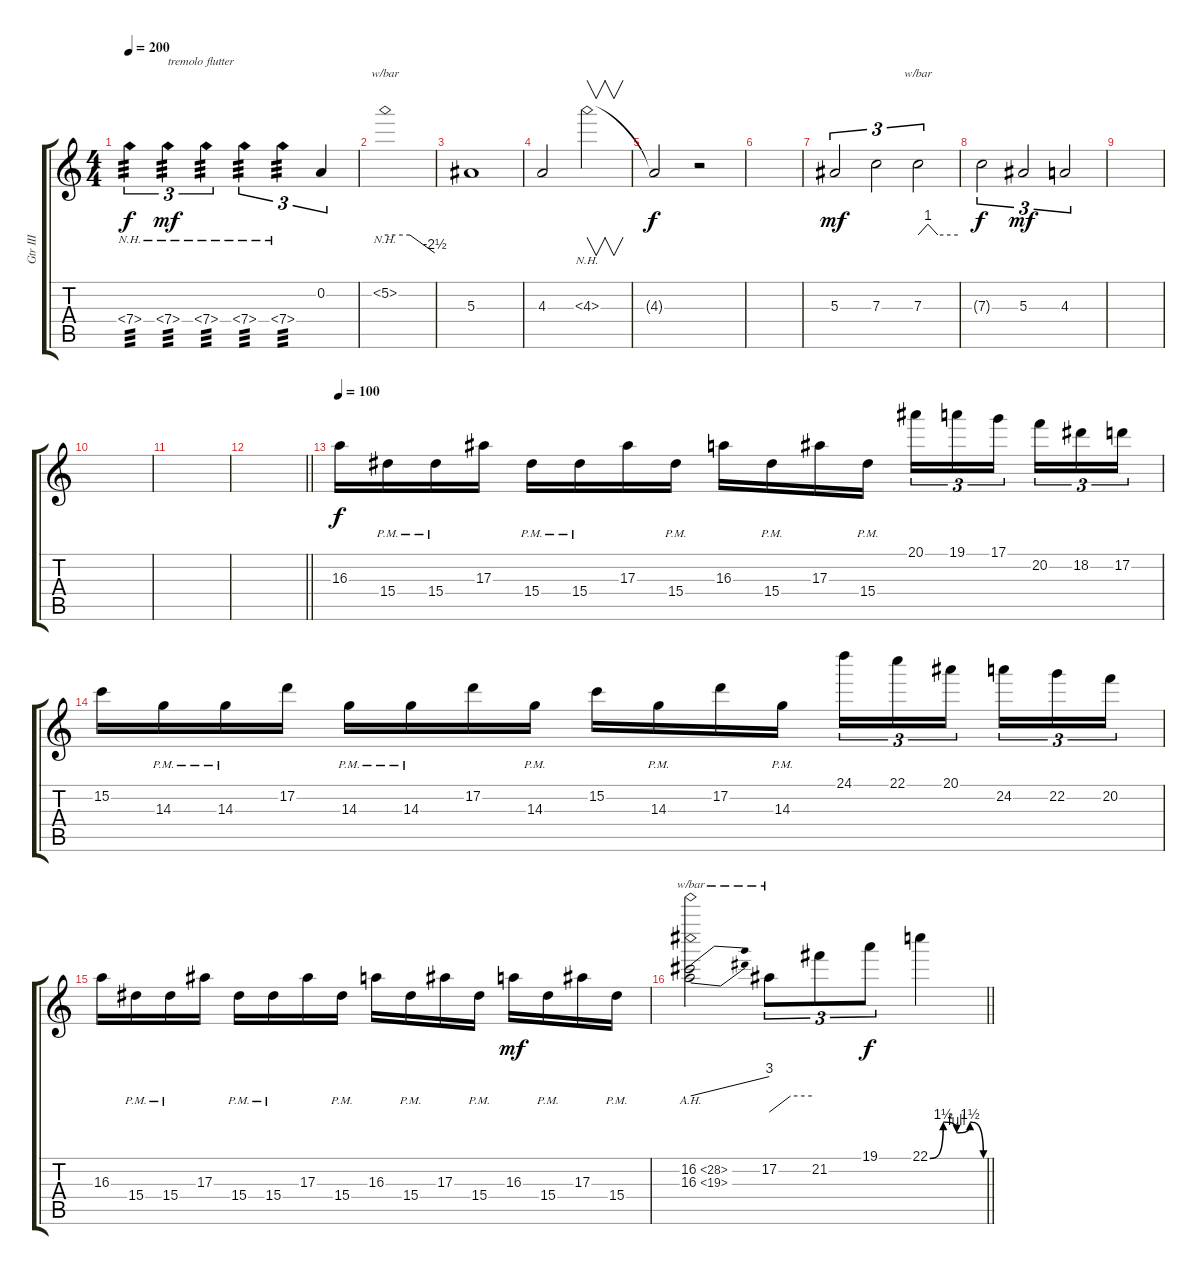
\track ("Gtr III" "Gtr III") {instrument distortionguitar}
\staff {score tabs}
\tuning (D4 A3 F3 C3 G2 D2) {hide}
\ts (4 4)
\tempo 200
\clef g2
\ks c
7.4{nh}.4{tu (3 2) tp 3 dy f} 7.4{nh}.4{tu (3 2) txt "tremolo flutter" tp 3 dy mf} 7.4{nh}.4{tu (3 2) tp 3} 7.4{nh}.4{tu (3 2) tp 3} 7.4{nh}.4{tu (3 2) tp 3} 0.2.4{tu (3 2)} |
5.2{nh}.1{tbe (custom default 0 0 30 0 60 -10)} |
5.3.1 |
4.3.2 4.3{nh}.2{v} |
4.3{t}.2{dy f} r.2 |
|
5.3.2{tu (3 2) dy mf} 7.3.2{tu (3 2)} 7.3.2{tu (3 2) tbe (custom default 0 0 15 4 30 0 60 0)} |
7.3{t}.2{tu (3 2) dy f} 5.3.2{tu (3 2) dy mf} 4.3.2{tu (3 2)} |
|
|
|
\barLineRight lightlight
|
\tempo 100
16.3.16{dy f} 15.4{pm}.16 15.4{pm}.16 17.3.16 15.4{pm}.16 15.4{pm}.16 17.3.16 15.4{pm}.16 16.3.16 15.4{pm}.16 17.3.16 15.4{pm}.16 20.1.16{tu (3 2)} 19.1.16{tu (3 2)} 17.1.16{tu (3 2) beam splitsecondary} 20.2.16{tu (3 2)} 18.2.16{tu (3 2)} 17.2.16{tu (3 2)} |
15.2.16 14.3{pm}.16 14.3{pm}.16 17.2.16 14.3{pm}.16 14.3{pm}.16 17.2.16 14.3{pm}.16 15.2.16 14.3{pm}.16 17.2.16 14.3{pm}.16 24.1.16{tu (3 2)} 22.1.16{tu (3 2)} 20.1.16{tu (3 2) beam splitsecondary} 24.2.16{tu (3 2)} 22.2.16{tu (3 2)} 20.2.16{tu (3 2)} |
16.3.16 15.4{pm}.16 15.4{pm}.16 17.3.16 15.4{pm}.16 15.4{pm}.16 17.3.16 15.4{pm}.16 16.3.16 15.4{pm}.16 17.3.16 15.4{pm}.16 16.3.16{dy mf} 15.4{pm}.16 17.3.16 15.4{pm}.16 |
\barLineRight lightlight
(16.2{ah 12} 16.3{ah 3}).2{tbe (dive default 0 0 60 12)} 17.2.8{tu (3 2) tbe (custom default 0 -8 30 0 60 0)} 21.2.8{tu (3 2)} 19.1.8{tu (3 2) dy f} 22.1{be (custom 0 0 15 6 30 4 45 6 60 0)}.4
